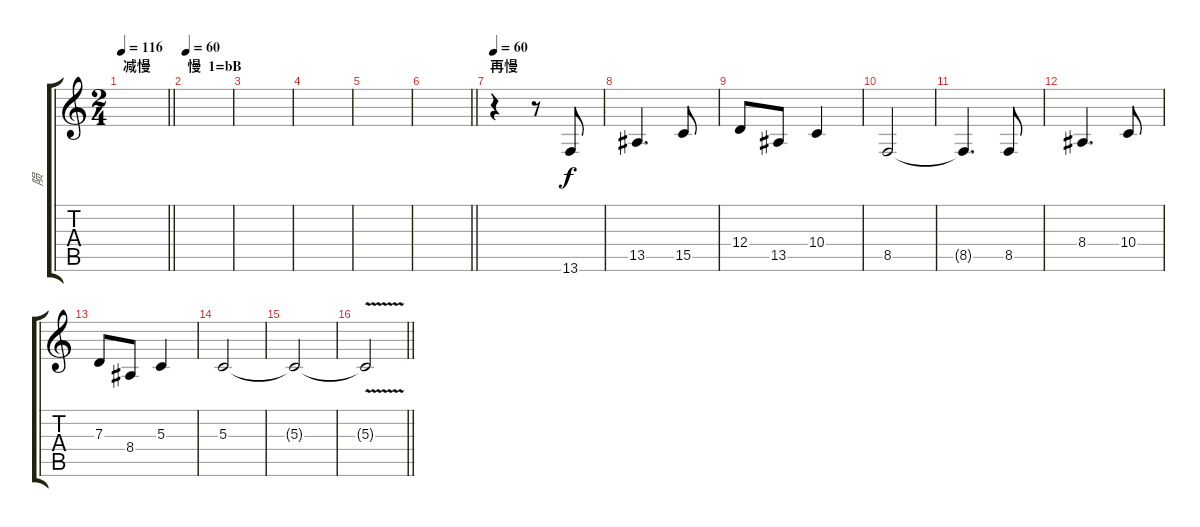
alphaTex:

\track ("陨" "陨") {instrument fx7echoes}
\staff {score tabs}
\tuning (E4 B3 G3 D3 A2 E2) {hide}
\ts (2 4)
\section ("" "减慢")
\tempo 116
\clef g2
\barLineRight lightlight
\ks c
|
\section ("" "慢  1=bB")
\tempo 60
|
|
|
|
\barLineRight lightlight
|
\section ("" "再慢")
\tempo 60
r.4 r.8 13.6.8 |
13.5.4{d} 15.5.8 |
12.4.8 13.5.8 10.4.4 |
8.5.2 |
8.5{t}.4{d} 8.5.8 |
8.4.4{d} 10.4.8 |
7.3.8 8.4.8 5.3.4 |
5.3.2{volume 5} |
5.3{t}.2 |
\barLineRight lightlight
5.3{v t}.2
